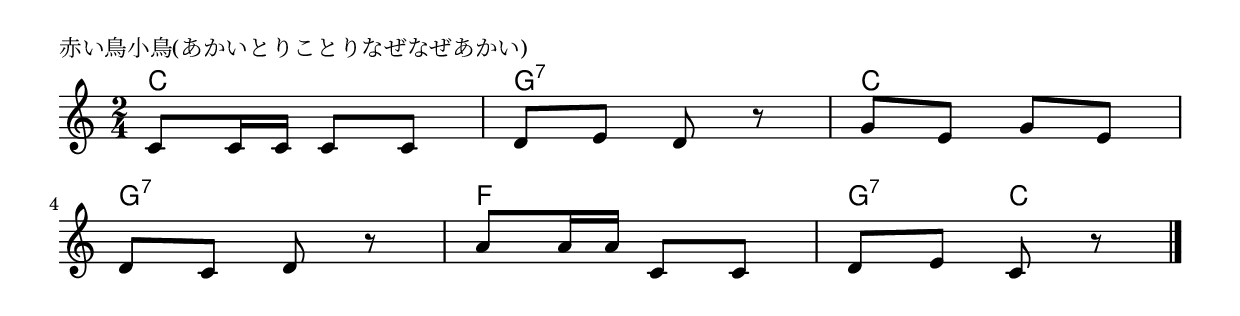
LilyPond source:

\version "2.18.2"

% 赤い鳥小鳥(あかいとりことりなぜなぜあかい)

\header {
piece = "赤い鳥小鳥(あかいとりことりなぜなぜあかい)"
}

melody =
\relative c' {
\key c \major
\time 2/4
\set Score.tempoHideNote = ##t
\tempo 4=70
\numericTimeSignature
%
c8 c16 c c8 c |
d e d r |
g e g e |
\break
d c d r |
a' a16 a c,8 c |
d e c r 

\bar "|."
}
\score {
<<
\chords {
\set noChordSymbol = ""
\set chordChanges=##t
%%
c4 c g:7 g:7 c c 
g:7 g:7 f f g:7 c

}
\new Staff {\melody}
>>
\layout {
line-width = #190
indent = 0\mm
}
\midi {}
}